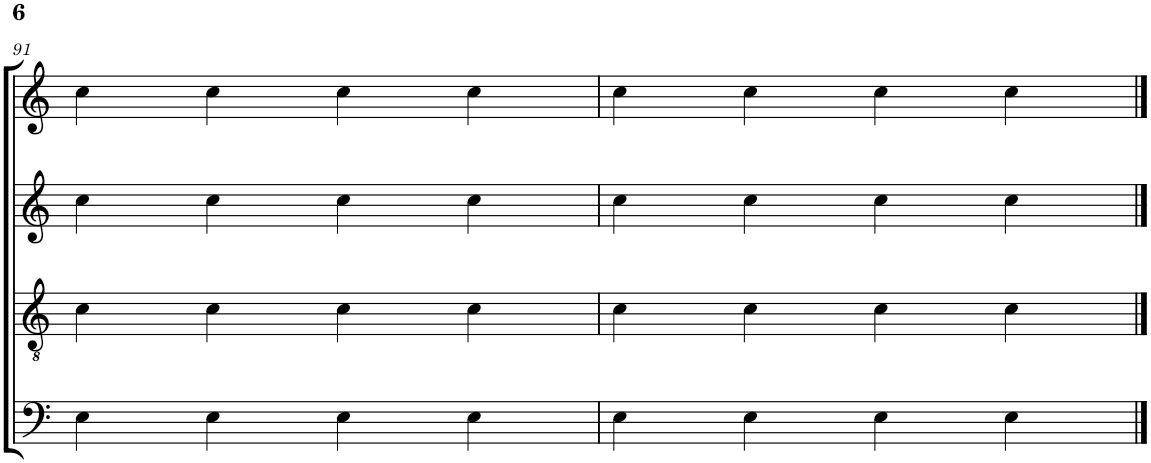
**kern	**kern	**kern	**kern
*part4	*part3	*part2	*part1
*staff4	*staff3	*staff2	*staff1
*I"B	*I"T	*I"A	*I"S
!!LO:PB:g=z
*clefF4	*clefGv2	*clefG2	*clefG2
*k[]	*k[]	*k[]	*k[]
*M4/4	*M4/4	*M4/4	*M4/4
=91	=91	=91	=91
4E\	4c\	4cc\	4cc\
4E\	4c\	4cc\	4cc\
4E\	4c\	4cc\	4cc\
4E\	4c\	4cc\	4cc\
=92	=92	=92	=92
4E\	4c\	4cc\	4cc\
4E\	4c\	4cc\	4cc\
4E\	4c\	4cc\	4cc\
4E\	4c\	4cc\	4cc\
==	==	==	==
*-	*-	*-	*-
